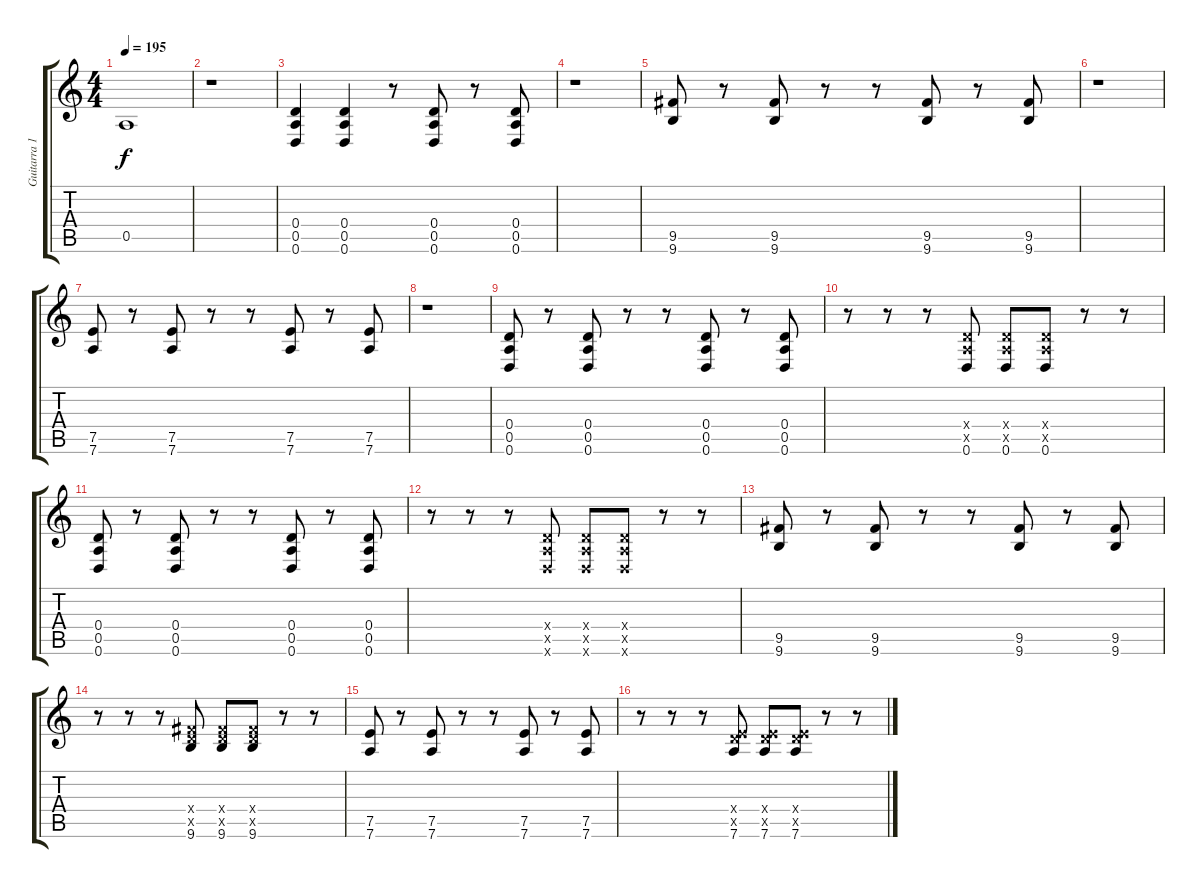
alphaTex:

\track ("Guitarra 1" "Guitarra 1") {instrument distortionguitar}
\staff {score tabs}
\tuning (E4 B3 G3 D3 A2 D2) {hide}
\ts (4 4)
\tempo 195
\clef g2
\ks c
0.5.1{dy f} |
r.1 |
(0.4 0.5 0.6).4 (0.4 0.5 0.6).4 r.8 (0.4 0.5 0.6).8 r.8 (0.4 0.5 0.6).8 |
r.1 |
(9.5 9.6).8 r.8 (9.5 9.6).8 r.8 r.8 (9.5 9.6).8 r.8 (9.5 9.6).8 |
r.1 |
(7.5 7.6).8 r.8 (7.5 7.6).8 r.8 r.8 (7.5 7.6).8 r.8 (7.5 7.6).8 |
r.1 |
(0.4 0.5 0.6).8 r.8 (0.4 0.5 0.6).8 r.8 r.8 (0.4 0.5 0.6).8 r.8 (0.4 0.5 0.6).8 |
r.8 r.8 r.8 (0.4{x} 0.5{x} 0.6).8 (0.4{x} 0.5{x} 0.6).8 (0.4{x} 0.5{x} 0.6).8 r.8 r.8 |
(0.4 0.5 0.6).8 r.8 (0.4 0.5 0.6).8 r.8 r.8 (0.4 0.5 0.6).8 r.8 (0.4 0.5 0.6).8 |
r.8 r.8 r.8 (0.4{x} 0.5{x} 0.6{x}).8 (0.4{x} 0.5{x} 0.6{x}).8 (0.4{x} 0.5{x} 0.6{x}).8 r.8 r.8 |
(9.5 9.6).8 r.8 (9.5 9.6).8 r.8 r.8 (9.5 9.6).8 r.8 (9.5 9.6).8 |
r.8 r.8 r.8 (0.4{x} 9.5{x} 9.6).8 (0.4{x} 9.5{x} 9.6).8 (0.4{x} 9.5{x} 9.6).8 r.8 r.8 |
(7.5 7.6).8 r.8 (7.5 7.6).8 r.8 r.8 (7.5 7.6).8 r.8 (7.5 7.6).8 |
r.8 r.8 r.8 (0.4{x} 7.5{x} 7.6).8 (0.4{x} 7.5{x} 7.6).8 (0.4{x} 7.5{x} 7.6).8 r.8 r.8
